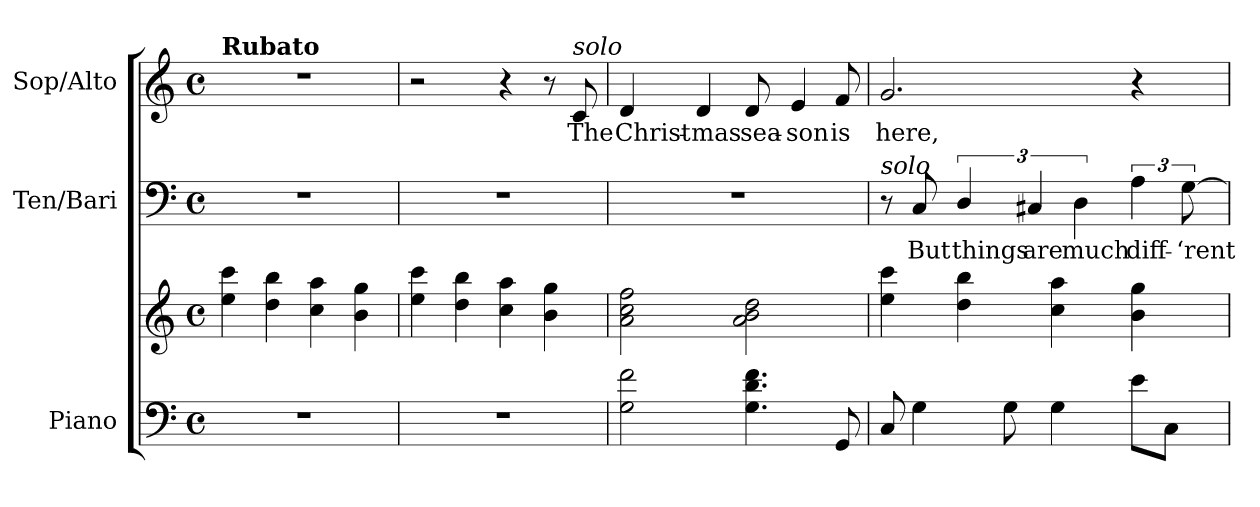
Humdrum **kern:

**kern	**kern	**kern	**text	**kern	**text
*part3	*part3	*part2	*part2	*part1	*part1
*staff4	*staff3	*staff2	*staff2	*staff1	*staff1
*I"Piano	*	*I"Ten/Bari	*	*I"Sop/Alto	*
*I'Pno	*	*I'TB	*	*I'SA	*
*clefF4	*clefG2	*clefF4	*	*clefG2	*
*k[]	*k[]	*k[]	*	*k[]	*
*C:	*C:	*C:	*	*C:	*
*M4/4	*M4/4	*M4/4	*	*M4/4	*
*met(c)	*met(c)	*met(c)	*	*met(c)	*
=1	=1	=1	=1	=1	=1
!	!	!	!	!LO:TX:a:B:t=Rubato	!
1r	4ccc\ 4ee\	1r	.	1r	.
.	4bb\ 4dd\	.	.	.	.
.	4aa\ 4cc\	.	.	.	.
.	4gg\ 4b\	.	.	.	.
=2	=2	=2	=2	=2	=2
1r	4ccc\ 4ee\	1r	.	2r	.
.	4bb\ 4dd\	.	.	.	.
.	4aa\ 4cc\	.	.	4r	.
.	4gg\ 4b\	.	.	8r	.
!	!	!	!	!LO:TX:a:i:t=solo	!
!	!	!	!	!	!LO:LY:b
.	.	.	.	8c/	The
=3	=3	=3	=3	=3	=3
!	!	!	!	!	!LO:LY:b
2f\ 2G\	2ff\ 2cc\ 2a\	1r	.	4d/	Christ-
!	!	!	!	!	!LO:LY:b
.	.	.	.	4d/	-mas
!	!	!	!	!	!LO:LY:b
4.f\ 4.d\ 4.G\	2dd\ 2b\ 2a\	.	.	8d/	sea-
!	!	!	!	!	!LO:LY:b
.	.	.	.	4e/	-son
!	!	!	!	!	!LO:LY:b
8GG/	.	.	.	8f/	is
=4	=4	=4	=4	=4	=4
!	!	!LO:TX:a:i:t=solo	!	!	!
!	!	!	!	!	!LO:LY:b
8C/	4ccc\ 4ee\	8r	.	2.g/	here,
!	!	!	!LO:LY:b	!	!
4G\	.	8C/	But	.	.
!	!	!	!LO:LY:b	!	!
.	4bb\ 4dd\	6D/	things	.	.
8G\	.	.	.	.	.
!	!	!	!LO:LY:b	!	!
.	.	6C#X/	are	.	.
4G\	4aa\ 4cc\	.	.	.	.
!	!	!	!LO:LY:b	!	!
.	.	6D\	much	.	.
!	!	!	!LO:LY:b	!	!
8e\L	4gg\ 4b\	6A\	diff-	4r	.
8C\J	.	.	.	.	.
!	!	!	!LO:LY:b	!	!
.	.	[12G\	-‘rent	.	.
=	=	=	=	=	=
*-	*-	*-	*-	*-	*-
